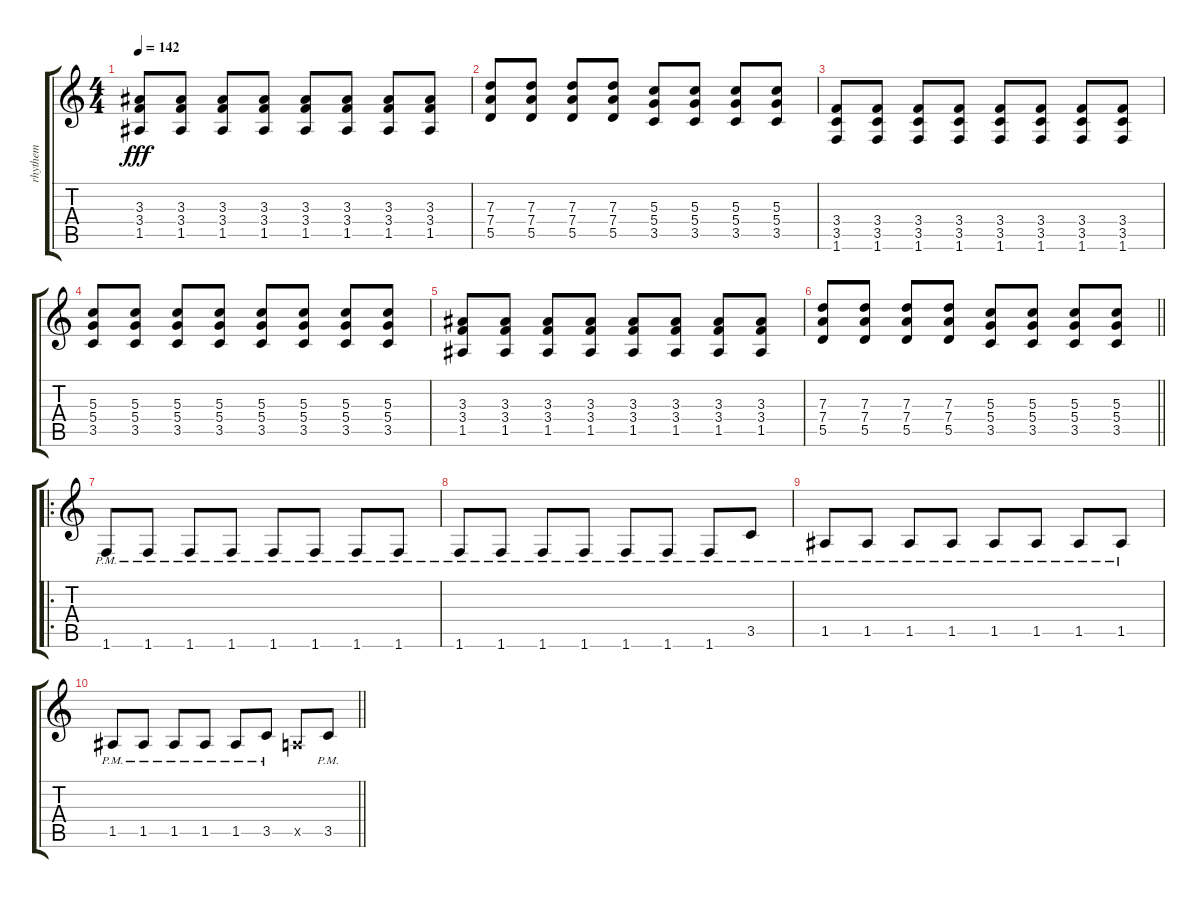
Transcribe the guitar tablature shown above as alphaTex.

\track ("rhythem" "rhythem") {instrument distortionguitar}
\staff {score tabs}
\tuning (E4 B3 G3 D3 A2 E2) {hide}
\ts (4 4)
\tempo 142
\clef g2
\ks c
(3.3 3.4 1.5).8{dy fff} (3.3 3.4 1.5).8 (3.3 3.4 1.5).8 (3.3 3.4 1.5).8 (3.3 3.4 1.5).8 (3.3 3.4 1.5).8 (3.3 3.4 1.5).8 (3.3 3.4 1.5).8 |
(7.3 7.4 5.5).8 (7.3 7.4 5.5).8 (7.3 7.4 5.5).8 (7.3 7.4 5.5).8 (5.3 5.4 3.5).8 (5.3 5.4 3.5).8 (5.3 5.4 3.5).8 (5.3 5.4 3.5).8 |
(3.4 3.5 1.6).8 (3.4 3.5 1.6).8 (3.4 3.5 1.6).8 (3.4 3.5 1.6).8 (3.4 3.5 1.6).8 (3.4 3.5 1.6).8 (3.4 3.5 1.6).8 (3.4 3.5 1.6).8 |
(5.3 5.4 3.5).8 (5.3 5.4 3.5).8 (5.3 5.4 3.5).8 (5.3 5.4 3.5).8 (5.3 5.4 3.5).8 (5.3 5.4 3.5).8 (5.3 5.4 3.5).8 (5.3 5.4 3.5).8 |
(3.3 3.4 1.5).8 (3.3 3.4 1.5).8 (3.3 3.4 1.5).8 (3.3 3.4 1.5).8 (3.3 3.4 1.5).8 (3.3 3.4 1.5).8 (3.3 3.4 1.5).8 (3.3 3.4 1.5).8 |
\barLineRight lightlight
(7.3 7.4 5.5).8 (7.3 7.4 5.5).8 (7.3 7.4 5.5).8 (7.3 7.4 5.5).8 (5.3 5.4 3.5).8 (5.3 5.4 3.5).8 (5.3 5.4 3.5).8 (5.3 5.4 3.5).8 |
\ro
1.6{pm}.8 1.6{pm}.8 1.6{pm}.8 1.6{pm}.8 1.6{pm}.8 1.6{pm}.8 1.6{pm}.8 1.6{pm}.8 |
1.6{pm}.8 1.6{pm}.8 1.6{pm}.8 1.6{pm}.8 1.6{pm}.8 1.6{pm}.8 1.6{pm}.8 3.5{pm}.8 |
1.5{pm}.8 1.5{pm}.8 1.5{pm}.8 1.5{pm}.8 1.5{pm}.8 1.5{pm}.8 1.5{pm}.8 1.5{pm}.8 |
\barLineRight lightlight
1.5{pm}.8 1.5{pm}.8 1.5{pm}.8 1.5{pm}.8 1.5{pm}.8 3.5{pm}.8 0.5{x}.8 3.5{pm}.8
